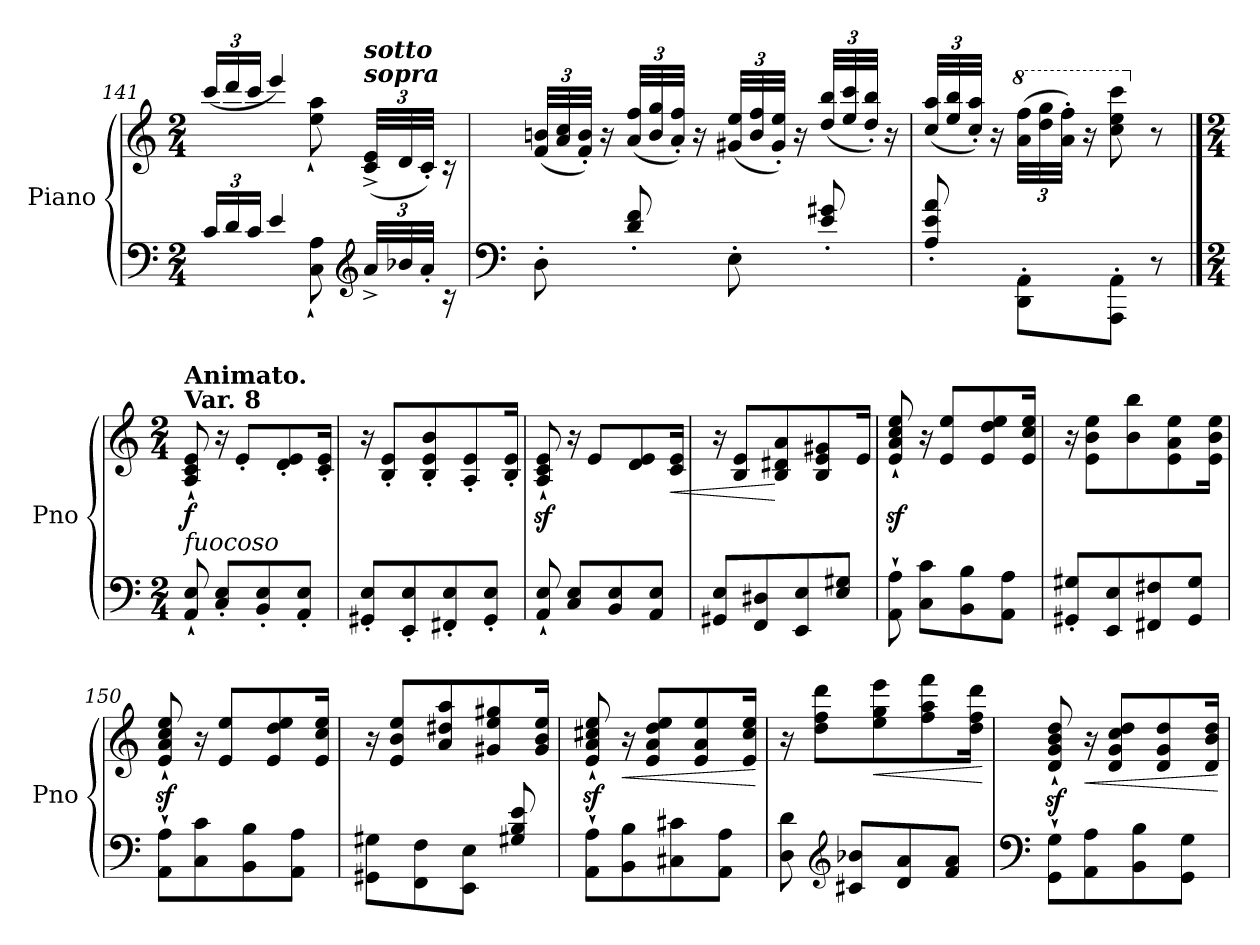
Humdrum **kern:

**kern	**kern	**dynam
*part1	*part1	*part1
*staff2	*staff1	*staff1/2
*I"Piano	*	*
*I'Pno	*	*
!!LO:LB:g=z
*clefF4	*clefG2	*
*k[]	*k[]	*
*M2/4	*M2/4	*
*MM90	*MM90	*
*Xbrackettup	*Xbrackettup	*
=141	=141	=141
*^	*^	*
24c/LL	8ryy	(24ccc/LL	8ryy	.
24d/	.	24ddd/	.	.
24c/JJ	.	24ccc/JJ	.	.
4e/	8ryy	4eee/)	8ryy	.
.	8C\` 8A\`	.	8ee\` 8aa\`	.
*clefG2	*	*	*	*
*	*	*MM70	*	*
!	!	!LO:TX:a:Bi:t=sopra	!	!
!	!	!LO:TX:a:Bi:t=sotto	!	!
48a^/LLL	8ryy	(48c/^ 48e/^LLL	8ryy	.
48b-X/	.	48d/	.	.
48a'/JJJ	.	48c'/JJJ)	.	.
16rc	.	16rc	.	.
*v	*v	*	*	*
*	*v	*v	*
=142	=142	=142
*clefF4	*	*
8D'\	(48f/ 48bn/LLL	.
.	48a/ 48cc/	.
.	48f/' 48b/'JJJ)	.
.	16r	.
8d/' 8f/'	(48a/ 48ff/LLL	.
.	48b/ 48gg/	.
.	48a/' 48ff/'JJJ)	.
.	16r	.
8E'\	(48g#X/ 48ee/LLL	.
.	48b/ 48ff/	.
.	48g#/' 48ee/'JJJ)	.
.	16r	.
8e/' 8g#X/'	(48dd/ 48bb/LLL	.
.	48ee/ 48ccc/	.
.	48dd/' 48bb/'JJJ)	.
.	16r	.
=143	=143	=143
8A/' 8e/' 8a/'	(48cc/ 48aa/LLL	.
.	48ee/ 48bb/	.
.	48cc/' 48aa/'JJJ)	.
.	16r	.
*	*8va	*
8DD\' 8AA\'L	(48aa\ 48fff\LLL	.
.	48ddd\ 48ggg\	.
.	48aa\' 48fff\'JJJ)	.
.	16r	.
8AAA\' 8AA\'J	8ccc\ 8eee\ 8cccc\	.
*	*X8va	*
8r	8r	.
!!LO:LB:g=z
==144	==144	==144
*M2/4	*M2/4	*
!	!LO:TX:a:B:t=Var. 8	!
!	!LO:TX:a:B:t=Animato.	!
!LO:TX:a:i:t=fuocoso	!	!
!	!	!LO:DY:b
8AA/` 8E/`	8A/` 8c/` 8e/`	f
8C/' 8E/'L	16r	.
.	8e'/L	.
8BB/' 8E/'	.	.
.	8d/' 8e/'	.
8AA/' 8E/'J	.	.
.	16c/' 16e/'Jk	.
=145	=145	=145
8GG#X/' 8E/'L	16r	.
.	8B/' 8e/'L	.
8EE/' 8E/'	.	.
.	8B/' 8e/' 8b/'	.
8FF#X/' 8E/'	.	.
.	8A/' 8e/'	.
8GG#/' 8E/'J	.	.
.	16B/' 16e/'Jk	.
=146	=146	=146
8AA/` 8E/`	8A/z<` 8c/z<` 8e/z<`	.
8C/ 8E/L	16r	.
.	8e/L	.
8BB/ 8E/	.	.
.	8d/ 8e/	.
8AA/ 8E/J	.	.
!	!	!LO:HP:b
.	16c/ 16e/Jk	<
=147	=147	=147
8GG#X/ 8E/L	16r	.
.	8B/ 8e/L	.
8FF/ 8D#X/	.	.
.	8B/ 8d#X/ 8a/	[
8EE/ 8E/	.	.
.	8B/ 8e/ 8g#X/	.
8E/ 8G#X/J	.	.
.	16e/Jk	.
=148	=148	=148
8AA\` 8A\`	8e/z<` 8a/z<` 8cc/z<` 8ee/z<`	.
8C\ 8c\L	16r	.
.	8e/ 8ee/L	.
8BB\ 8B\	.	.
.	8e/ 8dd/ 8ee/	.
8AA\ 8A\J	.	.
.	16e/ 16cc/ 16ee/Jk	.
=149	=149	=149
8GG#X/' 8G#X/'L	16r	.
.	8e\ 8b\ 8ee\L	.
8EE/ 8E/	.	.
.	8b\ 8bb\	.
8FF#X/ 8F#X/	.	.
.	8e\ 8a\ 8ee\	.
8GG#/ 8G#/J	.	.
.	16e\ 16b\ 16ee\Jk	.
!!LO:LB:g=z
=150	=150	=150
8AA\` 8A\`L	8e/z<` 8a/z<` 8cc/z<` 8ee/z<`	.
8C\ 8c\	16r	.
.	8e/ 8ee/L	.
8BB\ 8B\	.	.
.	8e/ 8dd/ 8ee/	.
8AA\ 8A\J	.	.
.	16e/ 16cc/ 16ee/Jk	.
=151	=151	=151
8GG#X\ 8G#X\L	16r	.
.	8e/ 8b/ 8ee/L	.
8FF\ 8F\	.	.
.	8a/ 8dd#X/ 8aa/	.
8EE\ 8E\J	.	.
.	8g#X/ 8ee/ 8gg#X/	.
8G#X/ 8B/ 8e/	.	.
.	16g#/ 16b/ 16ee/Jk	.
=152	=152	=152
8AA\` 8A\`L	8e/z<` 8a/z<` 8cc#X/z<` 8ee/z<`	.
!	!	!LO:HP:b
8BB\ 8B\	16r	<
.	8e/ 8a/ 8dd/ 8ee/L	.
8C#X\ 8c#X\	.	.
.	8e/ 8a/ 8ee/	.
8AA\ 8A\J	.	.
.	16e/ 16cc#/ 16ee/Jk	.
.	.	[
=153	=153	=153
8D\ 8d\	16r	.
.	8dd\ 8ff\ 8ddd\L	.
*clefG2	*	*
8c#X/ 8b-X/L	.	.
!	!	!LO:HP:b
.	8ee\ 8gg\ 8eee\	<
8d/ 8a/	.	.
.	8ff\ 8aa\ 8fff\	.
8f/ 8a/J	.	.
.	16dd\ 16ff\ 16ddd\Jk	.
.	.	[
=154	=154	=154
*clefF4	*	*
8GG\` 8G\`L	8d/z<` 8g/z<` 8b/z<` 8dd/z<`	.
!	!	!LO:HP:b
8AA\ 8A\	16r	<
.	8d/ 8g/ 8cc/ 8dd/L	.
8BB\ 8B\	.	.
.	8d/ 8g/ 8dd/	.
8GG\ 8G\J	.	.
.	16d/ 16b/ 16dd/Jk	.
.	.	[
=	=	=
*-	*-	*-
